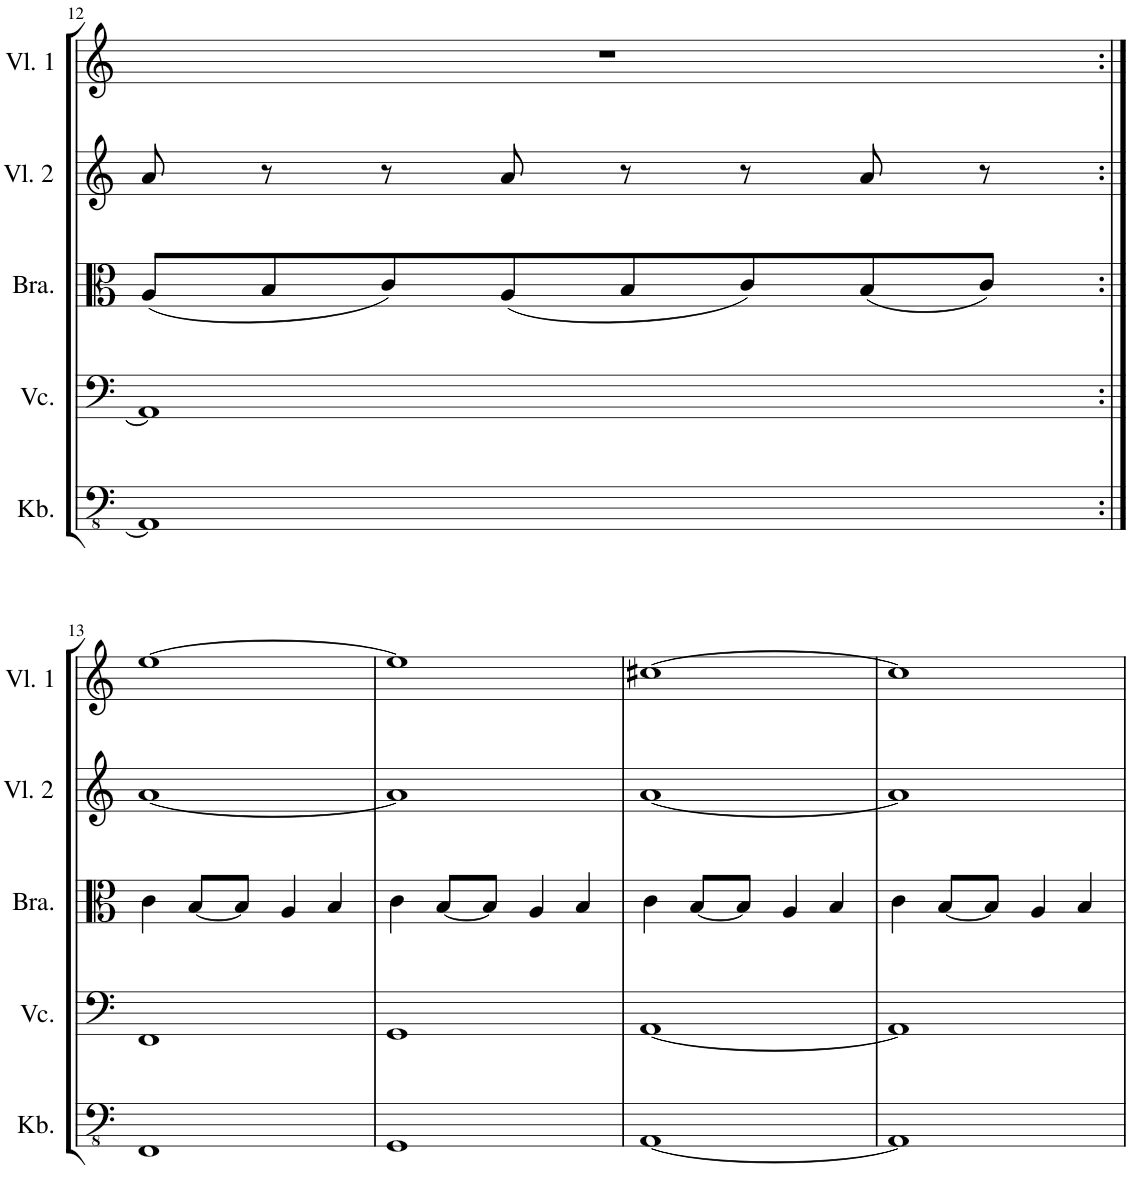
**kern	**kern	**kern	**kern	**kern
*part5	*part4	*part3	*part2	*part1
*staff5	*staff4	*staff3	*staff2	*staff1
*I"Kontrabass	*I"Violoncello	*I"Bratsche	*I"Violine 2	*I"Violine 1
*I'Kb.	*I'Vc.	*I'Bra.	*I'Vl. 2	*I'Vl. 1
!!LO:PB:g=z
*clefFv4	*clefF4	*clefC3	*clefG2	*clefG2
*Trd7c12	*	*	*	*
*k[]	*k[]	*k[]	*k[]	*k[]
*M8/8	*M8/8	*M8/8	*M8/8	*M8/8
=12	=12	=12	=12	=12
1AAA]	1AA]	(8A/L	8a/	1r
.	.	8B/	8r	.
.	.	8c/)	8r	.
.	.	(8A/	8a/	.
.	.	8B/	8r	.
.	.	8c/)	8r	.
.	.	(8B/	8a/	.
.	.	8c/J)	8r	.
!!LO:LB:g=z
=13:|!	=13:|!	=13:|!	=13:|!	=13:|!
1FFF	1FF	4c\	[1a	[1ee
.	.	[8B/L	.	.
.	.	8B/J]	.	.
.	.	4A/	.	.
.	.	4B/	.	.
=14	=14	=14	=14	=14
1GGG	1GG	4c\	1a]	1ee]
.	.	[8B/L	.	.
.	.	8B/J]	.	.
.	.	4A/	.	.
.	.	4B/	.	.
=15	=15	=15	=15	=15
[1AAA	[1AA	4c\	[1a	[1cc#X
.	.	[8B/L	.	.
.	.	8B/J]	.	.
.	.	4A/	.	.
.	.	4B/	.	.
=16	=16	=16	=16	=16
1AAA]	1AA]	4c\	1a]	1cc#]
.	.	[8B/L	.	.
.	.	8B/J]	.	.
.	.	4A/	.	.
.	.	4B/	.	.
=	=	=	=	=
*-	*-	*-	*-	*-
